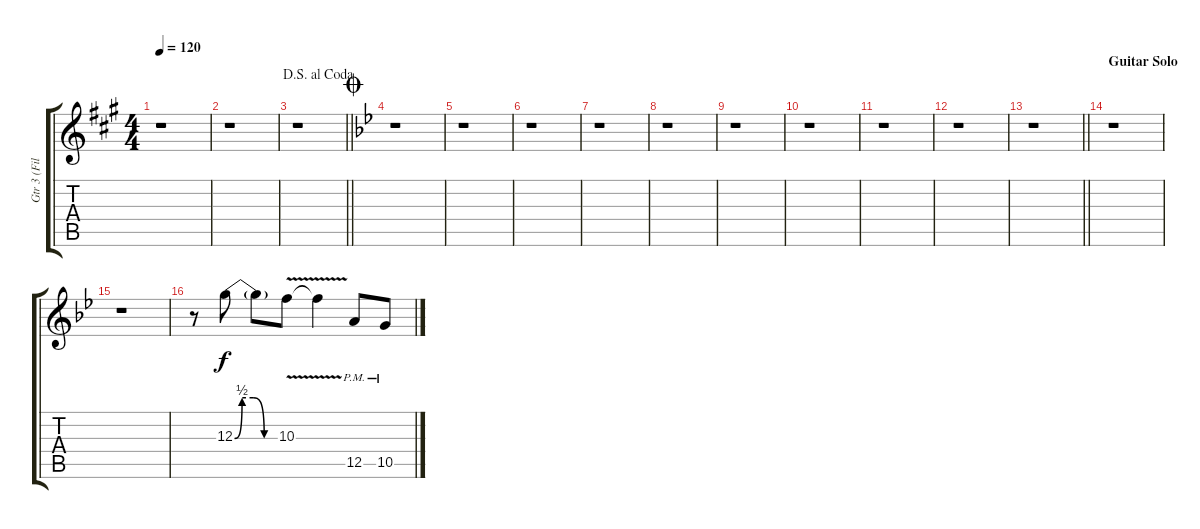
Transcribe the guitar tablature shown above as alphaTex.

\track ("Gtr 3 (Fills)" "Gtr 3 (Fil") {instrument distortionguitar}
\staff {score tabs}
\tuning (E4 B3 G3 D3 A2 E2) {hide}
\ts (4 4)
\tempo 120
\clef g2
\ks a
r.1{dy f} |
r.1 |
\jump dalsegnoalcoda
\barLineRight lightlight
r.1 |
\jump coda
\ks bb
r.1 |
r.1 |
r.1 |
r.1 |
r.1 |
r.1 |
r.1 |
r.1 |
r.1 |
\barLineRight lightlight
r.1 |
\section ("" "Guitar Solo")
r.1 |
r.1 |
r.8 12.3{be (custom 0 0 10 2 25 2 40 0 60 0)}.8 12.3{t}.8 10.3{v}.8 10.3{v t}.4 12.5{pm}.8 10.5{pm}.8
